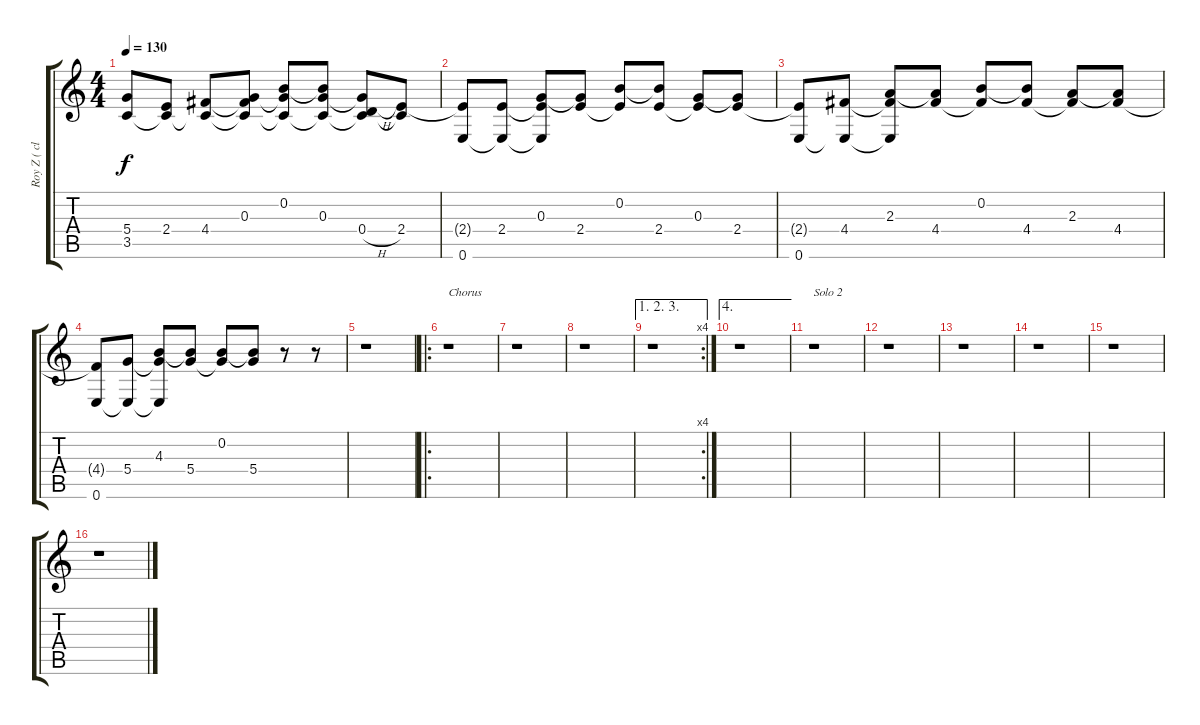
\track ("Roy Z ( clean )" "Roy Z ( cl") {instrument electricguitarclean}
\staff {score tabs}
\tuning (E4 B3 G3 D3 A2 E2) {hide}
\ts (4 4)
\tempo 130
\clef g2
\ks c
(5.4{t} 3.5).8{dy f} (2.4 3.5{t}).8 (4.4 3.5{t}).8 (0.3 4.4{t} 3.5{t}).8 (0.2 0.3{t} 3.5{t}).8 (0.2{t} 0.3 3.5{t}).8 (0.3{t} 0.4{h} 3.5{t}).8 (2.4 3.5{t}).8 |
(2.4{t} 0.6).8 (2.4 0.6{t}).8 (0.3 2.4{t} 0.6{t}).8 (0.3{t} 2.4).8 (0.2 2.4{t}).8 (0.2{t} 2.4).8 (0.3 2.4{t}).8 (0.3{t} 2.4).8 |
(2.4{t} 0.6).8 (4.4 0.6{t}).8 (2.3 4.4{t} 0.6{t}).8 (2.3{t} 4.4).8 (0.2 4.4{t}).8 (0.2{t} 4.4).8 (2.3 4.4{t}).8 (2.3{t} 4.4).8 |
(4.4{t} 0.6).8 (5.4 0.6{t}).8 (4.3 5.4{t} 0.6{t}).8 (4.3{t} 5.4).8 (0.2 5.4{t}).8 (0.2{t} 5.4).8 r.8 r.8 |
r.1 |
\ro
r.1{txt "Chorus"} |
r.1 |
r.1 |
\ae (1 2 3)
\rc 4
r.1 |
\ae 4
r.1 |
r.1{txt "Solo 2"} |
r.1 |
r.1 |
r.1 |
r.1 |
r.1
